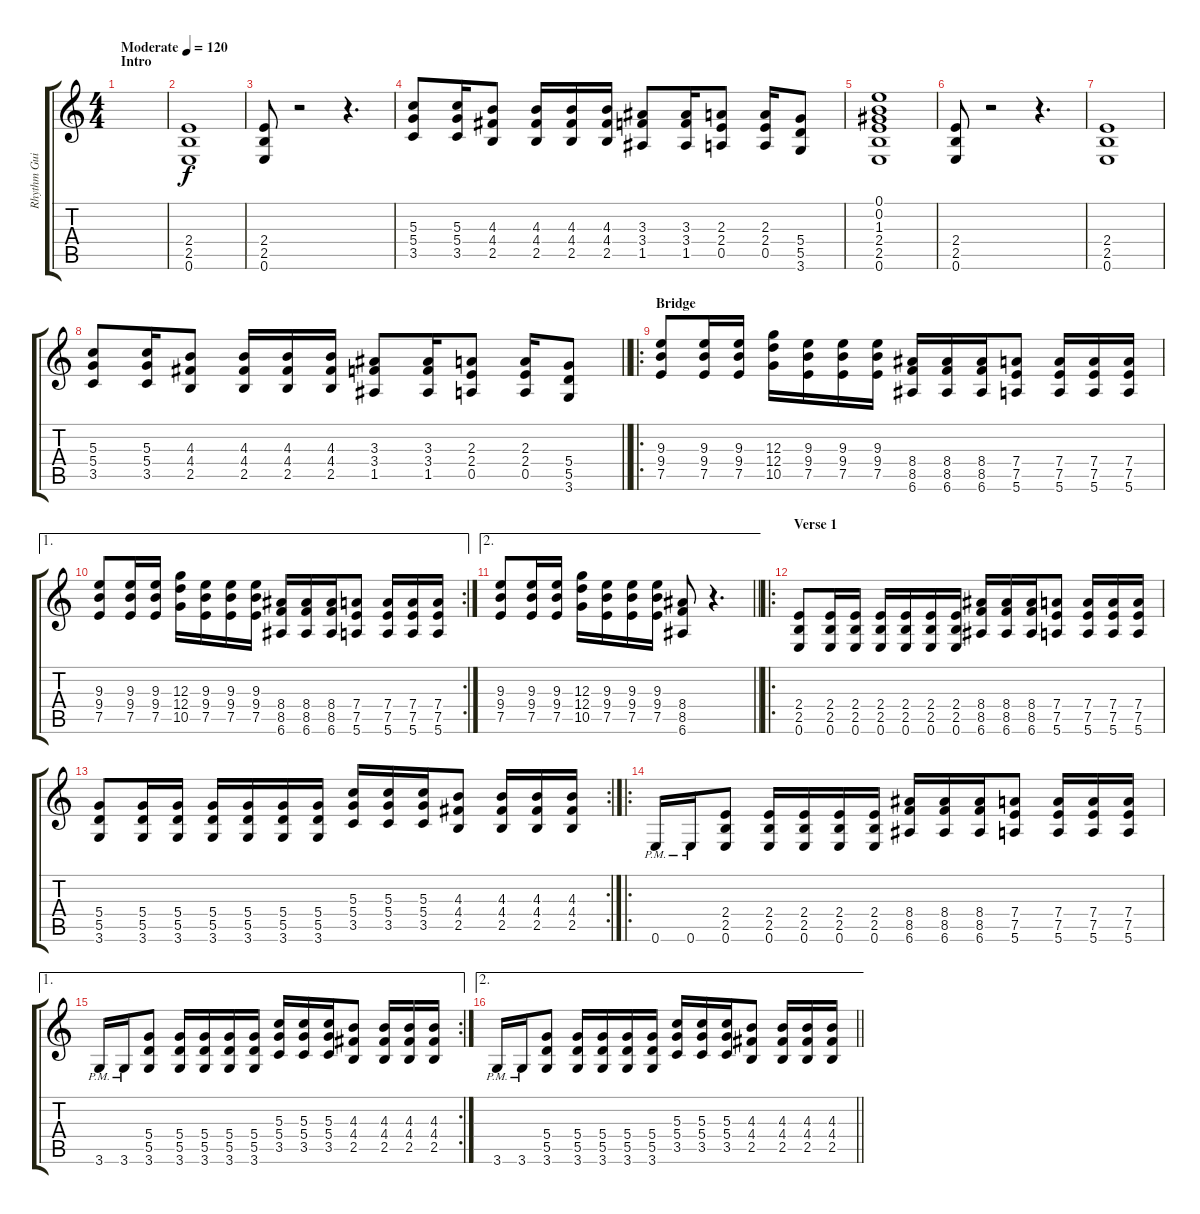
\track ("Rhythm Guitar" "Rhythm Gui") {instrument distortionguitar}
\staff {score tabs}
\tuning (E4 B3 G3 D3 A2 E2) {hide}
\ts (4 4)
\section ("" "Intro")
\tempo (120 "Moderate")
\clef g2
\ks c
|
(2.4 2.5 0.6).1 |
(2.4 2.5 0.6).8 r.2 r.4{d} |
(5.3 5.4 3.5).8 (5.3 5.4 3.5).16 (4.3 4.4 2.5).8 (4.3 4.4 2.5).16 (4.3 4.4 2.5).16 (4.3 4.4 2.5).16 (3.3 3.4 1.5).8 (3.3 3.4 1.5).16 (2.3 2.4 0.5).8 (2.3 2.4 0.5).16 (5.4 5.5 3.6).8 |
(0.1 0.2 1.3 2.4 2.5 0.6).1 |
(2.4 2.5 0.6).8 r.2 r.4{d} |
(2.4 2.5 0.6).1 |
\barLineRight lightlight
(5.3 5.4 3.5).8 (5.3 5.4 3.5).16 (4.3 4.4 2.5).8 (4.3 4.4 2.5).16 (4.3 4.4 2.5).16 (4.3 4.4 2.5).16 (3.3 3.4 1.5).8 (3.3 3.4 1.5).16 (2.3 2.4 0.5).8 (2.3 2.4 0.5).16 (5.4 5.5 3.6).8 |
\ro
\section ("" "Bridge")
(9.3 9.4 7.5).8 (9.3 9.4 7.5).16 (9.3 9.4 7.5).16 (12.3 12.4 10.5).16 (9.3 9.4 7.5).16 (9.3 9.4 7.5).16 (9.3 9.4 7.5).16 (8.4 8.5 6.6).16 (8.4 8.5 6.6).16 (8.4 8.5 6.6).16 (7.4 7.5 5.6).8 (7.4 7.5 5.6).16 (7.4 7.5 5.6).16 (7.4 7.5 5.6).16 |
\ae 1
\rc 2
(9.3 9.4 7.5).8 (9.3 9.4 7.5).16 (9.3 9.4 7.5).16 (12.3 12.4 10.5).16 (9.3 9.4 7.5).16 (9.3 9.4 7.5).16 (9.3 9.4 7.5).16 (8.4 8.5 6.6).16 (8.4 8.5 6.6).16 (8.4 8.5 6.6).16 (7.4 7.5 5.6).8 (7.4 7.5 5.6).16 (7.4 7.5 5.6).16 (7.4 7.5 5.6).16 |
\ae 2
\barLineRight lightlight
(9.3 9.4 7.5).8 (9.3 9.4 7.5).16 (9.3 9.4 7.5).16 (12.3 12.4 10.5).16 (9.3 9.4 7.5).16 (9.3 9.4 7.5).16 (9.3 9.4 7.5).16 (8.4 8.5 6.6).8 r.4{d} |
\ro
\section ("" "Verse 1")
(2.4 2.5 0.6).8 (2.4 2.5 0.6).16 (2.4 2.5 0.6).16 (2.4 2.5 0.6).16 (2.4 2.5 0.6).16 (2.4 2.5 0.6).16 (2.4 2.5 0.6).16 (8.4 8.5 6.6).16 (8.4 8.5 6.6).16 (8.4 8.5 6.6).16 (7.4 7.5 5.6).8 (7.4 7.5 5.6).16 (7.4 7.5 5.6).16 (7.4 7.5 5.6).16 |
\rc 2
(5.4 5.5 3.6).8 (5.4 5.5 3.6).16 (5.4 5.5 3.6).16 (5.4 5.5 3.6).16 (5.4 5.5 3.6).16 (5.4 5.5 3.6).16 (5.4 5.5 3.6).16 (5.3 5.4 3.5).16 (5.3 5.4 3.5).16 (5.3 5.4 3.5).16 (4.3 4.4 2.5).8 (4.3 4.4 2.5).16 (4.3 4.4 2.5).16 (4.3 4.4 2.5).16 |
\ro
0.6{pm}.16 0.6{pm}.16 (2.4 2.5 0.6).8 (2.4 2.5 0.6).16 (2.4 2.5 0.6).16 (2.4 2.5 0.6).16 (2.4 2.5 0.6).16 (8.4 8.5 6.6).16 (8.4 8.5 6.6).16 (8.4 8.5 6.6).16 (7.4 7.5 5.6).8 (7.4 7.5 5.6).16 (7.4 7.5 5.6).16 (7.4 7.5 5.6).16 |
\ae 1
\rc 2
3.6{pm}.16 3.6{pm}.16 (5.4 5.5 3.6).8 (5.4 5.5 3.6).16 (5.4 5.5 3.6).16 (5.4 5.5 3.6).16 (5.4 5.5 3.6).16 (5.3 5.4 3.5).16 (5.3 5.4 3.5).16 (5.3 5.4 3.5).16 (4.3 4.4 2.5).8 (4.3 4.4 2.5).16 (4.3 4.4 2.5).16 (4.3 4.4 2.5).16 |
\ae 2
\barLineRight lightlight
3.6{pm}.16 3.6{pm}.16 (5.4 5.5 3.6).8 (5.4 5.5 3.6).16 (5.4 5.5 3.6).16 (5.4 5.5 3.6).16 (5.4 5.5 3.6).16 (5.3 5.4 3.5).16 (5.3 5.4 3.5).16 (5.3 5.4 3.5).16 (4.3 4.4 2.5).8 (4.3 4.4 2.5).16 (4.3 4.4 2.5).16 (4.3 4.4 2.5).16
